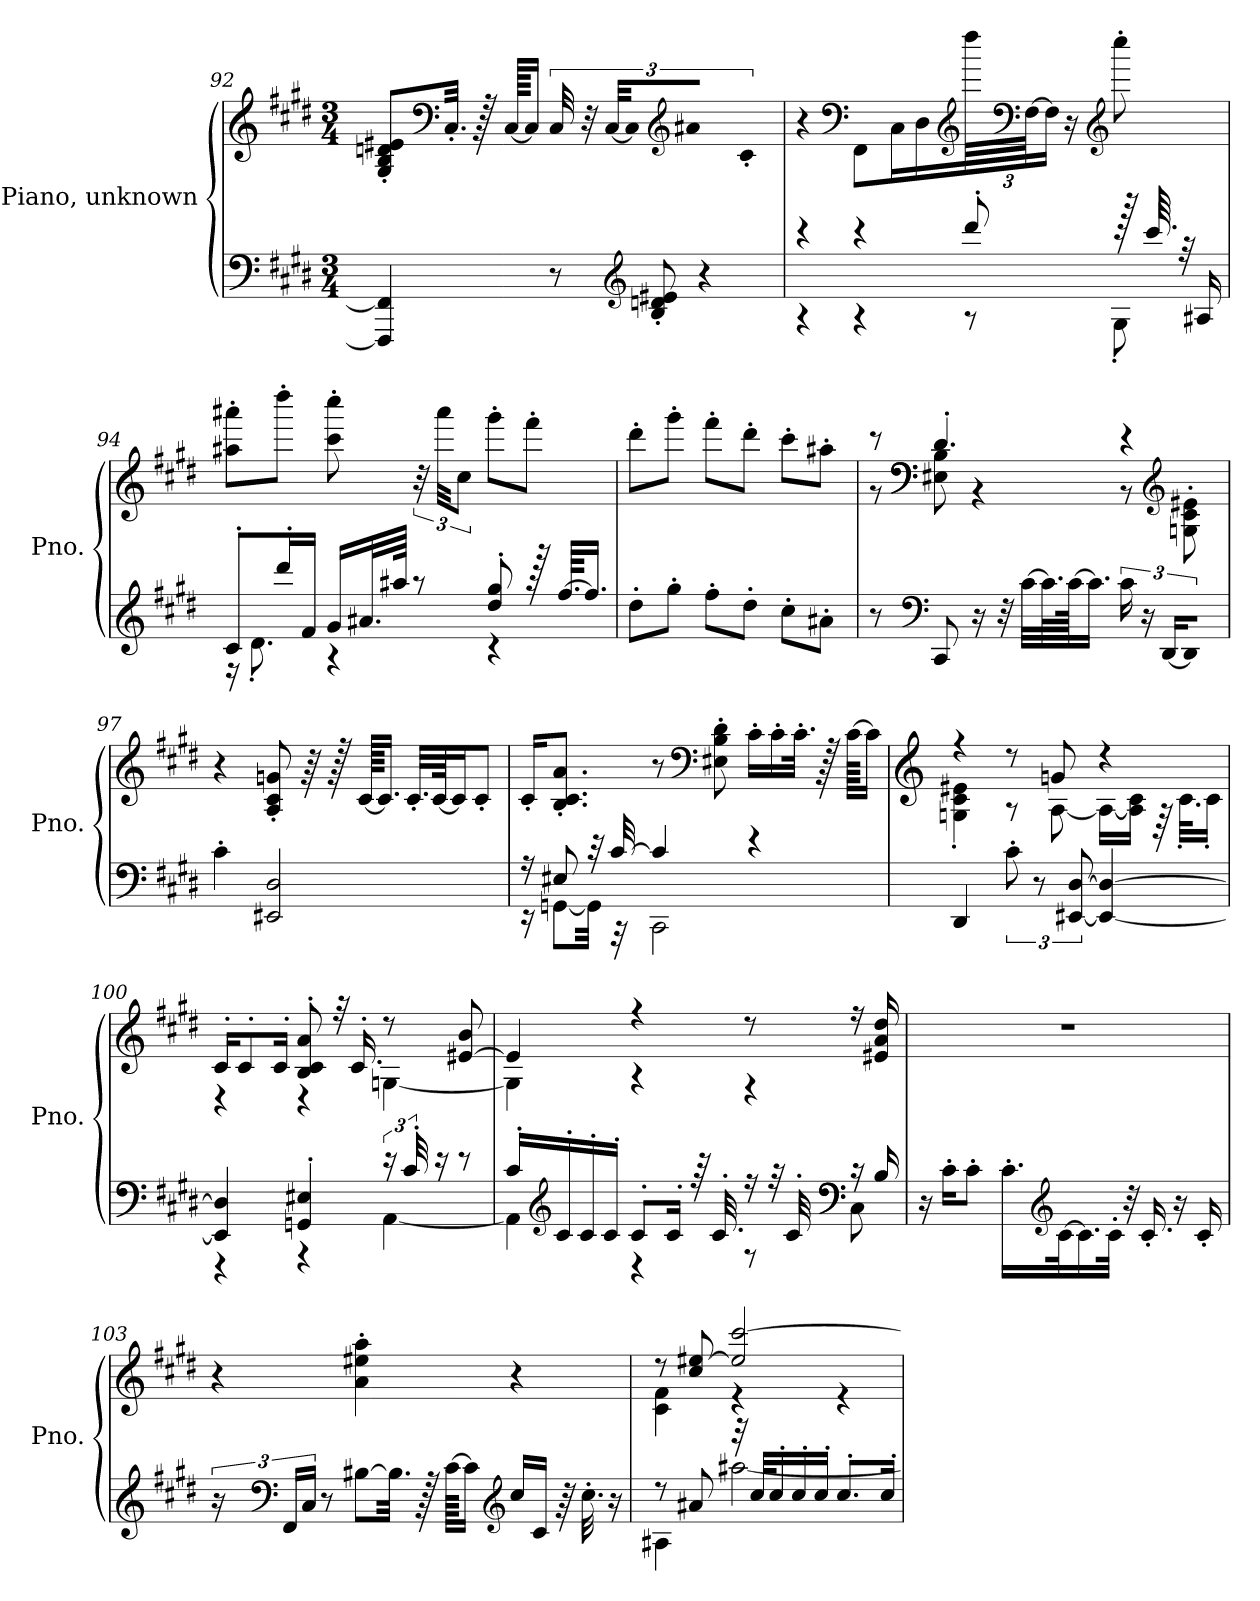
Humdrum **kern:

**kern	**kern
*part1	*part1
*staff2	*staff1
*I"Piano, unknown	*
*I'Pno.	*
!!LO:LB:g=z
*clefF4	*clefG2
*k[f#c#g#d#]	*k[f#c#g#d#]
*M3/4	*M3/4
=92	=92
4FFF#/] 4FF#/]	8G#/' 8B/' 8dn/' 8e#X/'L
*	*clefF4
.	32.C#'/Jkk
.	128r
.	[128C#/KKKLL
.	16C#/JJ]
8r	48C#/
.	48r
.	[48C#/KLL
.	16C#/J]
*clefG2	*clefG2
8B/' 8dn/' 8e#X/'	8a#X/J
4r	4c#'/
=93	=93
*^	*
4r	4r	4r
*	*	*clefF4
4r	4r	8FF#\L
.	.	16C#\L
.	.	16D#\
*	*	*clefG2
*	*	*Xbrackettup
8ddd#'/	8r	96dddd#\LL
*	*	*clefF4
.	.	[96F#\JJ
.	.	24F#\JJ]
.	.	16r
*	*	*clefG2
128r	8G#'\	8cccc#'\
64.ccc#/	.	.
32r	.	.
16A#X/	.	.
!!LO:LB:g=z
=94	=94	=94
8c#'/L	16r	8aa#X\' 8aaa#X\'L
.	8.d#'\	.
16ddd#'/L	.	8dddd#'\J
16f#/JJ	.	.
16g#/LL	4r	8ccc#\' 8cccc#\'
32.a#X/L	.	.
64aa#X/JJJk	.	.
*	*	*brackettup
8r	.	48r
.	.	48aaa#\KKL
.	.	12cc#\J
8dd#/' 8gg#/'	4r	8ggg#'\L
128r	.	8fff#'\J
[64.ff#/KKLL	.	.
16.ff#/JJ]	.	.
*v	*v	*
=95	=95
8dd#'\L	8ddd#'\L
8gg#'\J	8ggg#'\J
8ff#'\L	8fff#'\L
8dd#'\J	8ddd#'\J
8cc#'\L	8ccc#'\L
8a#X'\J	8aa#X'\J
!!LO:LB:g=z
=96	=96
*	*^
8r	8r	8r
*clefF4	*clefF4	*
8CC#/	4.d#'/	8E#X\ 8B\
16r	.	4r
32r	.	.
[32c#\LLL	.	.
64.c#\L]	.	.
[128c#\JJK	.	.
16.c#\JJ]	.	.
24c#\	4r	8r
24r	.	.
[24DD#/KL	.	.
*	*clefG2	*
8DD#/J]	.	8Gn\' 8c#\' 8e#X\'
*	*v	*v
=97	=97
4c#'\	4r
2EE#X/ 2D#/	8A/' 8c#/' 8gn/'
.	64r
.	128r
.	[128c#/KKKLL
.	16.c#/JJ]
.	32.c#'/LLL
.	[64c#/JK
.	16c#/J]
.	8c#'/J
!!LO:PB:g=z
=98	=98
*^	*
16r	16r	16c#'/KL
8E#X/	[8GGn\L	8.B/' 8.c#/' 8.a/'J
32r	32GG\Jkk]	.
[32c#/	32r	.
4c#/]	2CC#\	8r
*	*	*clefF4
.	.	8E#X\' 8B\' 8d#\'
4r	.	16c#'\LL
.	.	16c#'\
.	.	32.c#'\JJk
.	.	128r
.	.	[128c#\KKKLL
.	.	16c#\JJ]
*v	*v	*
=99	=99
*	*clefG2
*	*^
4DD#/	4r	4Gn\' 4c#\' 4e#X\'
12c#'\	8r	8r
12r	.	.
.	8gn/	[8A\
[12EE#X/ [12D#/	.	.
4EE#/_ 4D#/_	4r	16A\LL_
.	.	16A\] 16c#\JJ
.	.	64r
.	.	32.c#'\KLL
.	.	16c#'\JJ
!!LO:LB:g=z	!!
=100	=100	=100
*^	*	*
4EE#/] 4D#/]	4r	16c#'/KL	4r
.	.	8c#'/	.
.	.	16c#'/Jk	.
4GGn/' 4E#X/'	4r	8B/' 8c#/' 8a/'	4r
.	.	32r	.
.	.	16.c#'/	.
24r	[4AA\	8r	[4Gn\
48c#'/	.	.	.
16r	.	.	.
8r	.	[8e#X/ 8b/	.
=101	=101	=101	=101
16c#'/LL	4AA\]	4e#/]	4G\]
*clefG2	*	*	*
16c#'/	.	.	.
16c#'/	.	.	.
16c#'/JJ	.	.	.
8c#'/L	4r	4r	4r
16c#'/Jk	.	.	.
64r	.	.	.
32.c#'/	.	.	.
16r	8r	8r	4r
32r	.	.	.
32c#'/	.	.	.
*clefF4	*	*	*
16r	8C#\	16r	.
16B/	.	16e#X/ 16a/ 16dd#/	.
*v	*v	*	*
*	*v	*v
!!LO:LB:g=z
=102	=102
16r	2.r
16c#'\KL	.
8c#'\J	.
16.c#'\LL	.
*clefG2	*
[32c#\K	.
16.c#\]	.
32c#'\JJk	.
32r	.
16.c#'/	.
16r	.
16c#'/	.
=103	=103
24r	4r
*clefF4	*
24FF#/LL	.
24C#/JJ	.
8r	.
[8B#X\L	4a\' 4ee#X\' 4aa\'
32.B#\Jkk]	.
128r	.
[128c#\KKKLL	.
16c#\JJ]	.
*clefG2	*
16cc#/LL	4r
16c#/JJ	.
64r	.
32.cc#'\	.
16r	.
!!LO:LB:g=z
=104	=104
*^	*^
8r	4A#X\	8r	4c#\ 4f#\
8a#X/	.	8cc#/ [8ee#X/	.
32r	[2aa#X\	2ee#/] [2ccc#/	4r
32cc#/KLL	.	.	.
16cc#'/	.	.	.
16cc#'/	.	.	.
16cc#'/JJ	.	.	.
8.cc#'/L	.	.	4r
16cc#'/Jk	.	.	.
*v	*v	*	*
*	*v	*v
=	=
*-	*-
